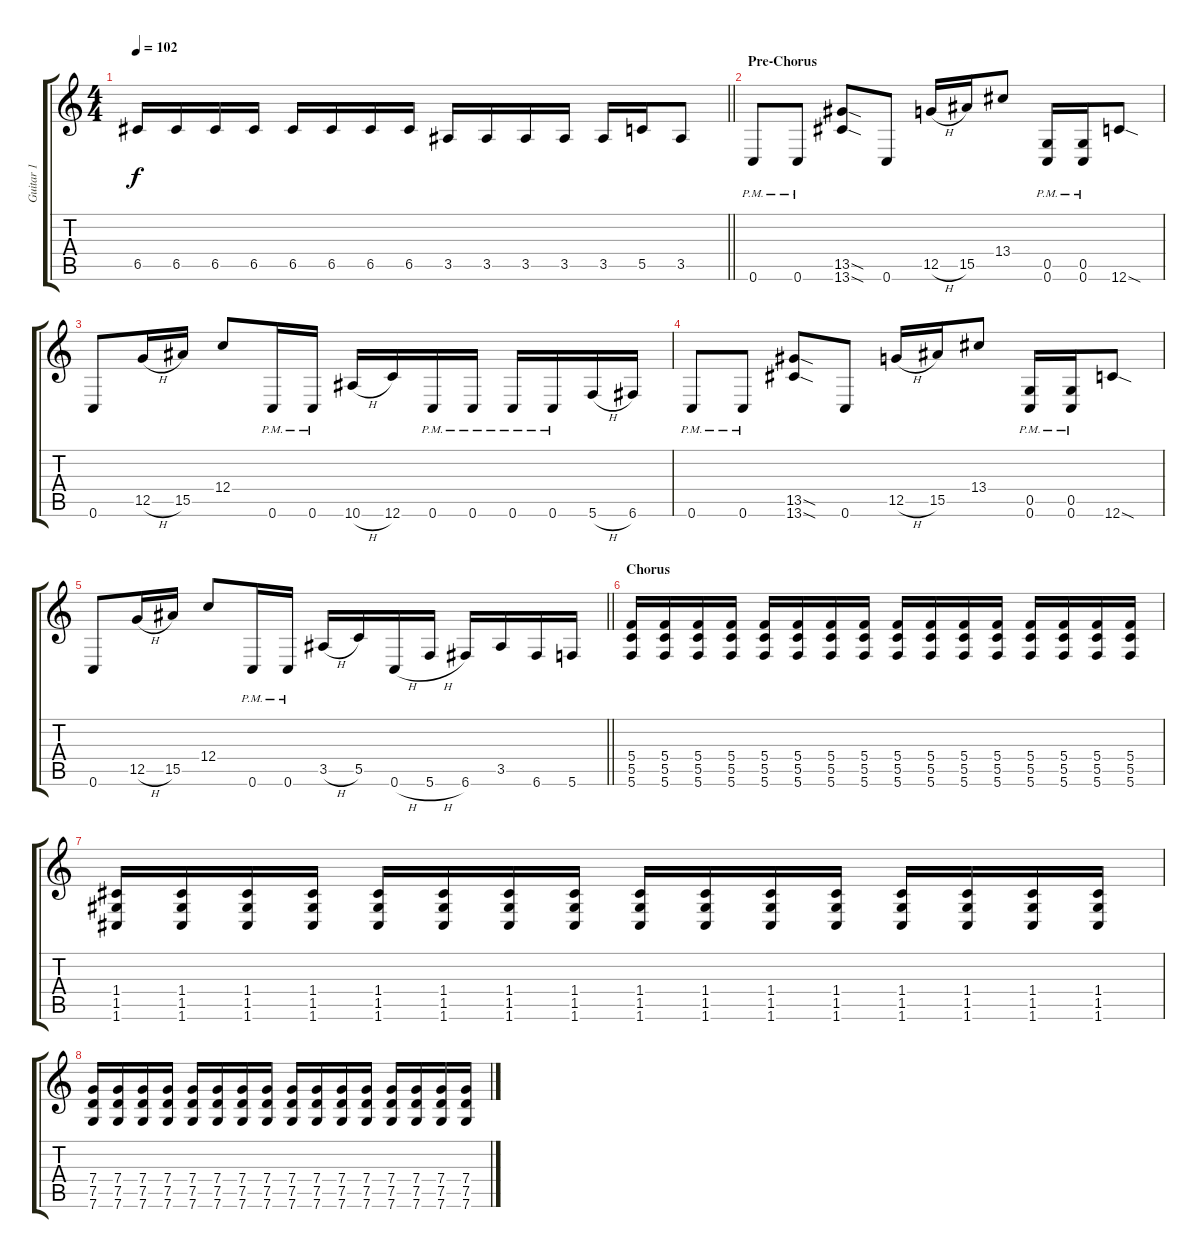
\track ("Guitar 1" "Guitar 1") {instrument distortionguitar}
\staff {score tabs}
\tuning (D4 A3 F3 C3 G2 C2) {hide}
\ts (4 4)
\tempo 102
\clef g2
\barLineRight lightlight
\ks c
6.5.16{dy f} 6.5.16 6.5.16 6.5.16 6.5.16 6.5.16 6.5.16 6.5.16 3.5.16 3.5.16 3.5.16 3.5.16 3.5.16 5.5.16 3.5.8 |
\section ("" "Pre-Chorus")
0.6{pm}.8 0.6{pm}.8 (13.5{sod} 13.6{sod}).8 0.6.8 12.5{h}.16 15.5.16 13.4.8 (0.5{pm} 0.6{pm}).16 (0.5{pm} 0.6{pm}).16 12.6{sod}.8 |
0.6.8 12.5{h}.16 15.5.16 12.4.8 0.6{pm}.16 0.6{pm}.16 10.6{h}.16 12.6.16 0.6{pm}.16 0.6{pm}.16 0.6{pm}.16 0.6{pm}.16 5.6{h}.16 6.6.16 |
0.6{pm}.8 0.6{pm}.8 (13.5{sod} 13.6{sod}).8 0.6.8 12.5{h}.16 15.5.16 13.4.8 (0.5{pm} 0.6{pm}).16 (0.5{pm} 0.6{pm}).16 12.6{sod}.8 |
\barLineRight lightlight
0.6.8 12.5{h}.16 15.5.16 12.4.8 0.6{pm}.16 0.6{pm}.16 3.5{h}.16 5.5.16 0.6{h}.16 5.6{h}.16 6.6.16 3.5.16 6.6.16 5.6.16 |
\section ("" "Chorus")
(5.4 5.5 5.6).16 (5.4 5.5 5.6).16 (5.4 5.5 5.6).16 (5.4 5.5 5.6).16 (5.4 5.5 5.6).16 (5.4 5.5 5.6).16 (5.4 5.5 5.6).16 (5.4 5.5 5.6).16 (5.4 5.5 5.6).16 (5.4 5.5 5.6).16 (5.4 5.5 5.6).16 (5.4 5.5 5.6).16 (5.4 5.5 5.6).16 (5.4 5.5 5.6).16 (5.4 5.5 5.6).16 (5.4 5.5 5.6).16 |
(1.4 1.5 1.6).16 (1.4 1.5 1.6).16 (1.4 1.5 1.6).16 (1.4 1.5 1.6).16 (1.4 1.5 1.6).16 (1.4 1.5 1.6).16 (1.4 1.5 1.6).16 (1.4 1.5 1.6).16 (1.4 1.5 1.6).16 (1.4 1.5 1.6).16 (1.4 1.5 1.6).16 (1.4 1.5 1.6).16 (1.4 1.5 1.6).16 (1.4 1.5 1.6).16 (1.4 1.5 1.6).16 (1.4 1.5 1.6).16 |
(7.4 7.5 7.6).16 (7.4 7.5 7.6).16 (7.4 7.5 7.6).16 (7.4 7.5 7.6).16 (7.4 7.5 7.6).16 (7.4 7.5 7.6).16 (7.4 7.5 7.6).16 (7.4 7.5 7.6).16 (7.4 7.5 7.6).16 (7.4 7.5 7.6).16 (7.4 7.5 7.6).16 (7.4 7.5 7.6).16 (7.4 7.5 7.6).16 (7.4 7.5 7.6).16 (7.4 7.5 7.6).16 (7.4 7.5 7.6).16
